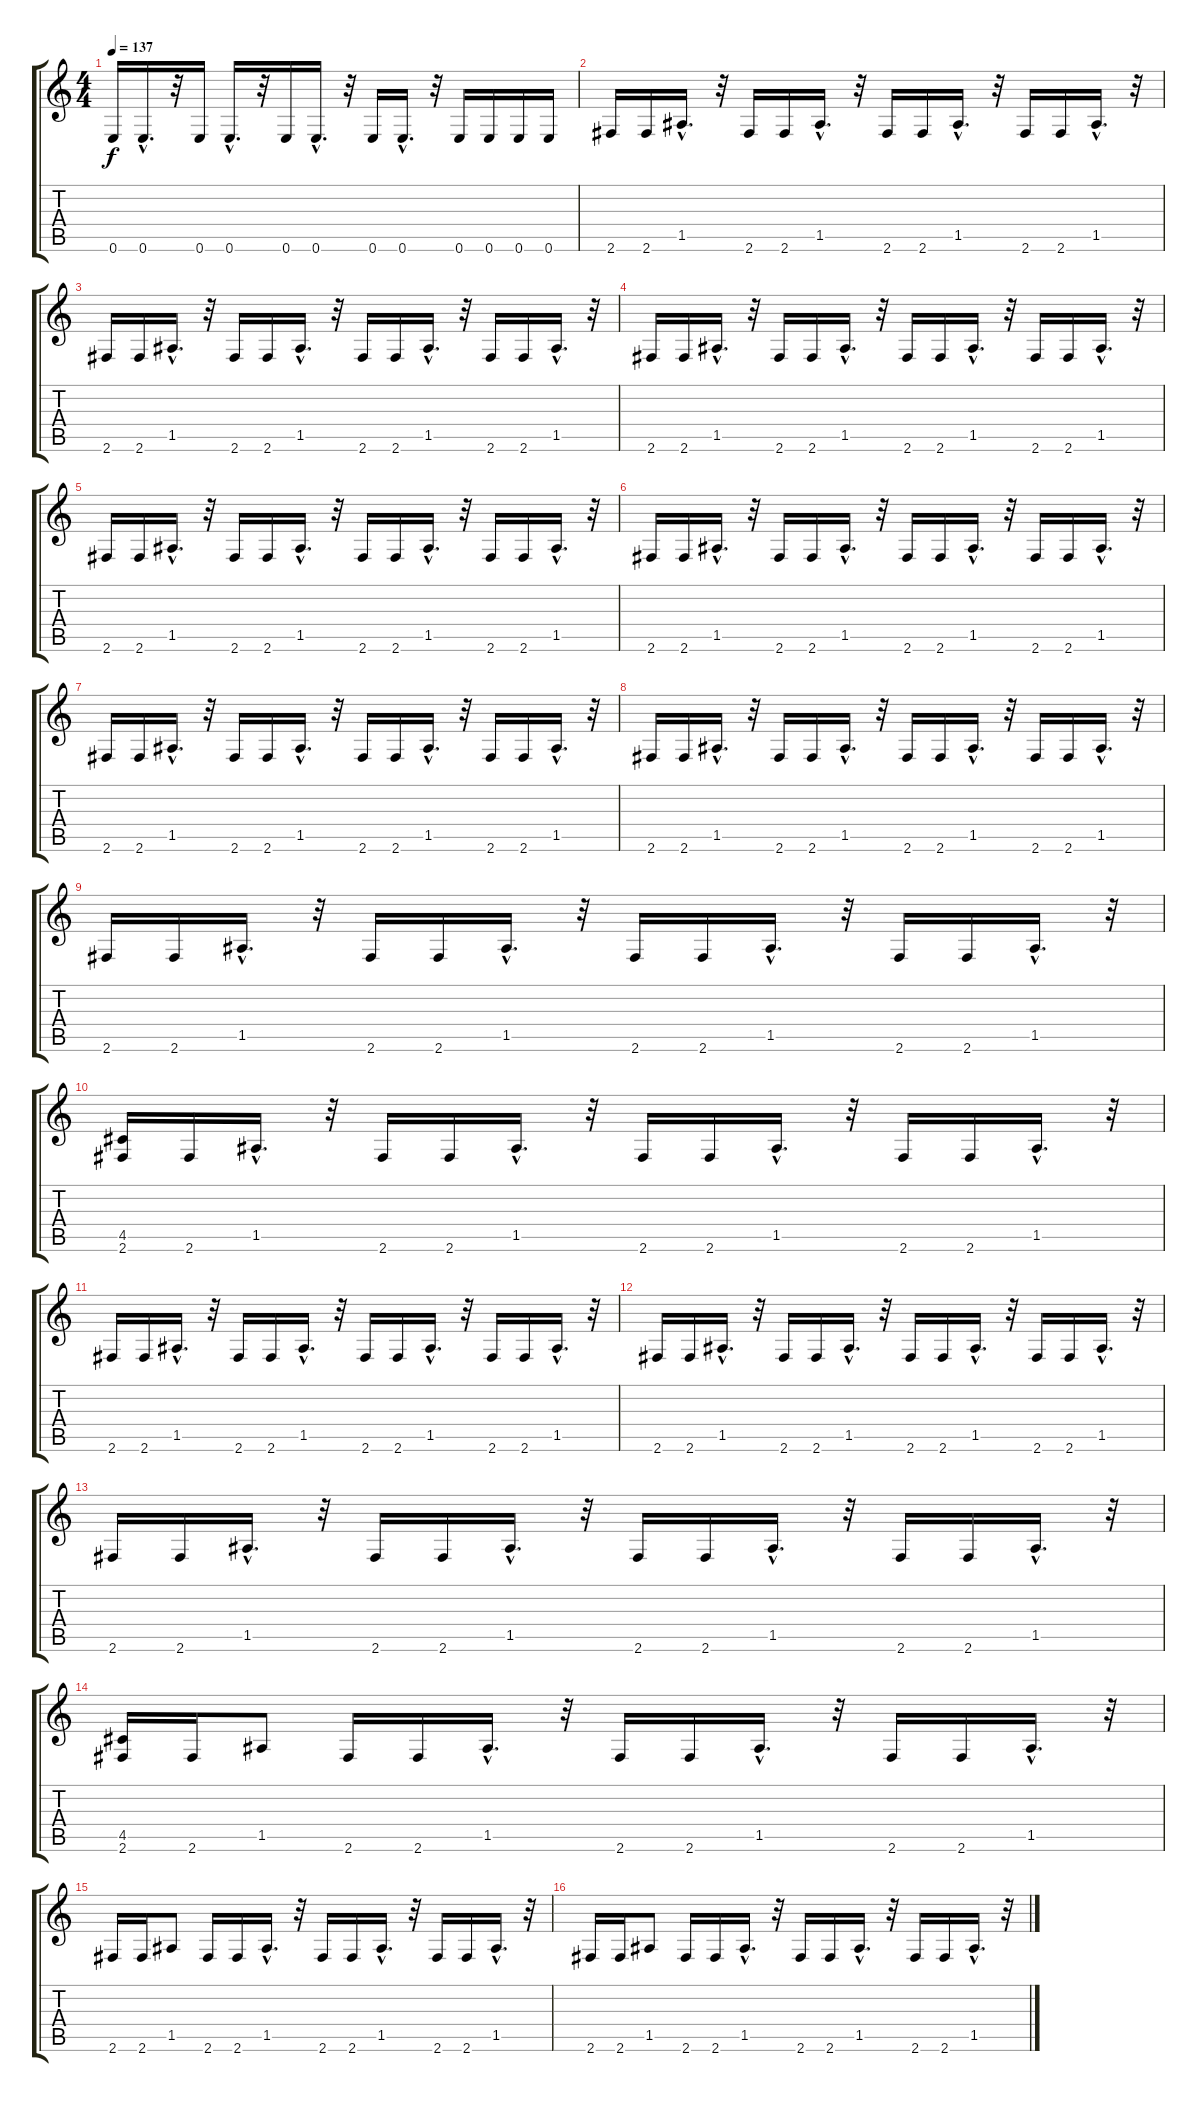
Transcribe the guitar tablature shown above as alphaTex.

\track "" {instrument acousticguitarsteel}
\staff {score tabs}
\tuning (E4 B3 G3 D3 A2 E2) {hide}
\ts (4 4)
\tempo 137
\clef g2
\ks c
0.6.16{dy f} 0.6{hac}.16{d} r.32 0.6.16 0.6{hac}.16{d} r.32 0.6.16 0.6{hac}.16{d} r.32 0.6.16 0.6{hac}.16{d} r.32 0.6.16 0.6.16 0.6.16 0.6.16 |
2.6.16 2.6.16 1.5{hac}.16{d} r.32 2.6.16 2.6.16 1.5{hac}.16{d} r.32 2.6.16 2.6.16 1.5{hac}.16{d} r.32 2.6.16 2.6.16 1.5{hac}.16{d} r.32 |
2.6.16 2.6.16 1.5{hac}.16{d} r.32 2.6.16 2.6.16 1.5{hac}.16{d} r.32 2.6.16 2.6.16 1.5{hac}.16{d} r.32 2.6.16 2.6.16 1.5{hac}.16{d} r.32 |
2.6.16 2.6.16 1.5{hac}.16{d} r.32 2.6.16 2.6.16 1.5{hac}.16{d} r.32 2.6.16 2.6.16 1.5{hac}.16{d} r.32 2.6.16 2.6.16 1.5{hac}.16{d} r.32 |
2.6.16 2.6.16 1.5{hac}.16{d} r.32 2.6.16 2.6.16 1.5{hac}.16{d} r.32 2.6.16 2.6.16 1.5{hac}.16{d} r.32 2.6.16 2.6.16 1.5{hac}.16{d} r.32 |
2.6.16 2.6.16 1.5{hac}.16{d} r.32 2.6.16 2.6.16 1.5{hac}.16{d} r.32 2.6.16 2.6.16 1.5{hac}.16{d} r.32 2.6.16 2.6.16 1.5{hac}.16{d} r.32 |
2.6.16 2.6.16 1.5{hac}.16{d} r.32 2.6.16 2.6.16 1.5{hac}.16{d} r.32 2.6.16 2.6.16 1.5{hac}.16{d} r.32 2.6.16 2.6.16 1.5{hac}.16{d} r.32 |
2.6.16 2.6.16 1.5{hac}.16{d} r.32 2.6.16 2.6.16 1.5{hac}.16{d} r.32 2.6.16 2.6.16 1.5{hac}.16{d} r.32 2.6.16 2.6.16 1.5{hac}.16{d} r.32 |
2.6.16 2.6.16 1.5{hac}.16{d} r.32 2.6.16 2.6.16 1.5{hac}.16{d} r.32 2.6.16 2.6.16 1.5{hac}.16{d} r.32 2.6.16 2.6.16 1.5{hac}.16{d} r.32 |
(4.5 2.6).16 2.6.16 1.5{hac}.16{d} r.32 2.6.16 2.6.16 1.5{hac}.16{d} r.32 2.6.16 2.6.16 1.5{hac}.16{d} r.32 2.6.16 2.6.16 1.5{hac}.16{d} r.32 |
2.6.16 2.6.16 1.5{hac}.16{d} r.32 2.6.16 2.6.16 1.5{hac}.16{d} r.32 2.6.16 2.6.16 1.5{hac}.16{d} r.32 2.6.16 2.6.16 1.5{hac}.16{d} r.32 |
2.6.16 2.6.16 1.5{hac}.16{d} r.32 2.6.16 2.6.16 1.5{hac}.16{d} r.32 2.6.16 2.6.16 1.5{hac}.16{d} r.32 2.6.16 2.6.16 1.5{hac}.16{d} r.32 |
2.6.16 2.6.16 1.5{hac}.16{d} r.32 2.6.16 2.6.16 1.5{hac}.16{d} r.32 2.6.16 2.6.16 1.5{hac}.16{d} r.32 2.6.16 2.6.16 1.5{hac}.16{d} r.32 |
(4.5 2.6).16 2.6.16 1.5.8 2.6.16 2.6.16 1.5{hac}.16{d} r.32 2.6.16 2.6.16 1.5{hac}.16{d} r.32 2.6.16 2.6.16 1.5{hac}.16{d} r.32 |
2.6.16 2.6.16 1.5.8 2.6.16 2.6.16 1.5{hac}.16{d} r.32 2.6.16 2.6.16 1.5{hac}.16{d} r.32 2.6.16 2.6.16 1.5{hac}.16{d} r.32 |
2.6.16 2.6.16 1.5.8 2.6.16 2.6.16 1.5{hac}.16{d} r.32 2.6.16 2.6.16 1.5{hac}.16{d} r.32 2.6.16 2.6.16 1.5{hac}.16{d} r.32
